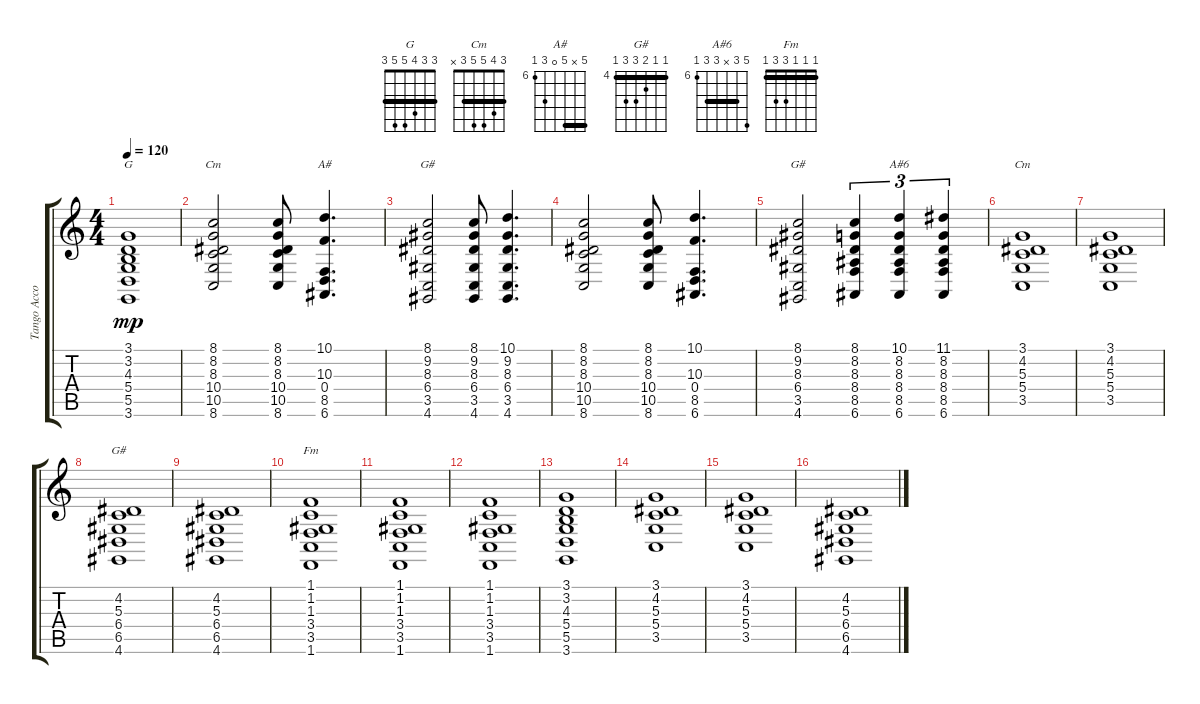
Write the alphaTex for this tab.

\track ("Tango Accordion" "Tango Acco") {instrument tangoaccordion}
\staff {score tabs}
\tuning (E4 B3 G3 D3 A2 E2) {hide}
\chord ("G" 3 3 4 5 5 3) {barre 3}
\chord ("Cm" 8 8 8 10 10 8) {firstfret 8 barre 8}
\chord ("A#" 10 x 10 0 8 6) {firstfret 6 barre 10}
\chord ("G#" 8 9 8 6 x x) {firstfret 6 barre 8}
\chord ("G#" 8 9 8 10 11 x) {firstfret 8 barre 8}
\chord ("A#6" 10 8 x 8 8 6) {firstfret 6 barre 8}
\chord ("Cm" 3 4 5 5 3 x) {barre 3}
\chord ("G#" 4 4 5 6 6 4) {firstfret 4 barre 4}
\chord ("Fm" 1 1 1 3 3 1) {barre 1}
\ts (4 4)
\tempo 120
\clef g2
\ks c
(3.1 3.2 4.3 5.4 5.5 3.6).1{ch "G" dy mp} |
(8.1 8.2 8.3 10.4 10.5 8.6).2{ch "Cm"} (8.1 8.2 8.3 10.4 10.5 8.6).8 (10.1 10.3 0.4 8.5 6.6).4{d ch "A#"} |
(8.1 9.2 8.3 6.4 3.5 4.6).2{ch "G#"} (8.1 9.2 8.3 6.4 3.5 4.6).8 (10.1 9.2 8.3 6.4 3.5 4.6).4{d} |
(8.1 8.2 8.3 10.4 10.5 8.6).2 (8.1 8.2 8.3 10.4 10.5 8.6).8 (10.1 10.3 0.4 8.5 6.6).4{d} |
(8.1 9.2 8.3 6.4 3.5 4.6).2{ch "G#"} (8.1 8.2 8.3 8.4 8.5 6.6).4{tu (3 2)} (10.1 8.2 8.3 8.4 8.5 6.6).4{tu (3 2) ch "A#6"} (11.1 8.2 8.3 8.4 8.5 6.6).4{tu (3 2)} |
(3.1 4.2 5.3 5.4 3.5).1{ch "Cm"} |
(3.1 4.2 5.3 5.4 3.5).1 |
(4.2 5.3 6.4 6.5 4.6).1{ch "G#"} |
(4.2 5.3 6.4 6.5 4.6).1 |
(1.1 1.2 1.3 3.4 3.5 1.6).1{ch "Fm"} |
(1.1 1.2 1.3 3.4 3.5 1.6).1 |
(1.1 1.2 1.3 3.4 3.5 1.6).1 |
(3.1 3.2 4.3 5.4 5.5 3.6).1 |
(3.1 4.2 5.3 5.4 3.5).1 |
(3.1 4.2 5.3 5.4 3.5).1 |
(4.2 5.3 6.4 6.5 4.6).1
